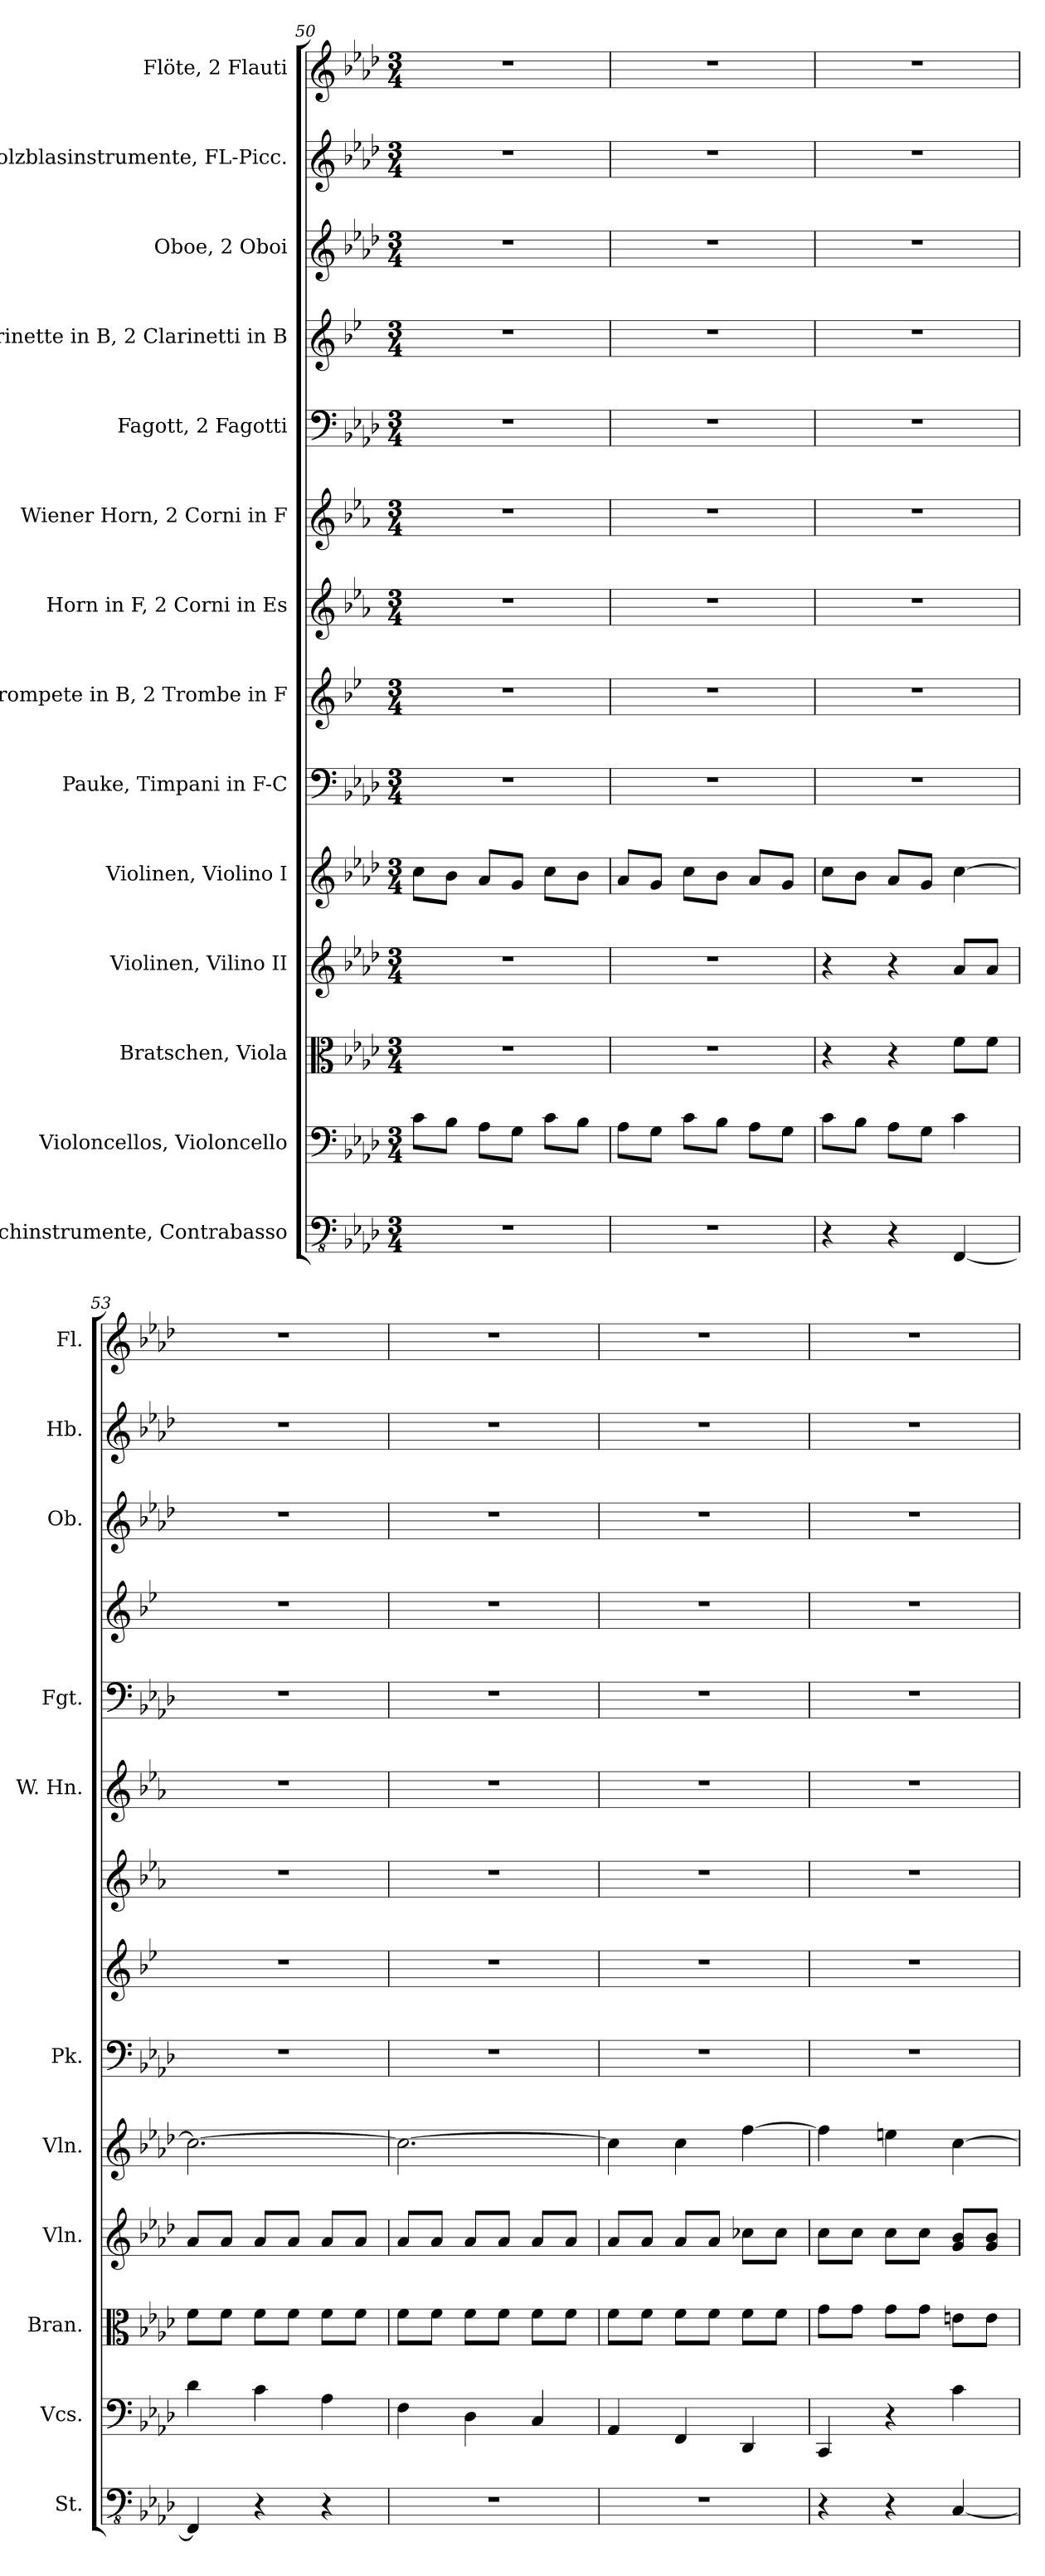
**kern	**kern	**kern	**kern	**kern	**kern	**kern	**kern	**kern	**kern	**kern	**kern	**kern	**kern
*part14	*part13	*part12	*part11	*part10	*part9	*part8	*part7	*part6	*part5	*part4	*part3	*part2	*part1
*staff14	*staff13	*staff12	*staff11	*staff10	*staff9	*staff8	*staff7	*staff6	*staff5	*staff4	*staff3	*staff2	*staff1
*I"Streichinstrumente, Contrabasso	*I"Violoncellos, Violoncello	*I"Bratschen, Viola	*I"Violinen, Vilino II	*I"Violinen, Violino I	*I"Pauke, Timpani in F-C	*I"Trompete in B, 2 Trombe in F	*I"Horn in F, 2 Corni in Es	*I"Wiener Horn, 2 Corni in F	*I"Fagott, 2 Fagotti	*I"Klarinette in B, 2 Clarinetti in B	*I"Oboe, 2 Oboi	*I"Holzblasinstrumente, FL-Picc.	*I"Flöte, 2 Flauti
*I'St.	*I'Vcs.	*I'Bran.	*I'Vln.	*I'Vln.	*I'Pk.	*	*	*I'W. Hn.	*I'Fgt.	*	*I'Ob.	*I'Hb.	*I'Fl.
*clefFv4	*clefF4	*clefC3	*clefG2	*clefG2	*clefF4	*clefG2	*clefG2	*clefG2	*clefF4	*clefG2	*clefG2	*clefG2	*clefG2
*	*	*	*	*	*	*ITrd1c2	*ITrd4c7	*ITrd4c7	*	*ITrd1c2	*	*	*
*k[b-e-a-d-]	*k[b-e-a-d-]	*k[b-e-a-d-]	*k[b-e-a-d-]	*k[b-e-a-d-]	*k[b-e-a-d-]	*k[b-e-a-d-]	*k[b-e-a-d-]	*k[b-e-a-d-]	*k[b-e-a-d-]	*k[b-e-a-d-]	*k[b-e-a-d-]	*k[b-e-a-d-]	*k[b-e-a-d-]
*M3/4	*M3/4	*M3/4	*M3/4	*M3/4	*M3/4	*M3/4	*M3/4	*M3/4	*M3/4	*M3/4	*M3/4	*M3/4	*M3/4
=50	=50	=50	=50	=50	=50	=50	=50	=50	=50	=50	=50	=50	=50
2.r	8c\L	2.r	2.r	8cc\L	2.r	2.r	2.r	2.r	2.r	2.r	2.r	2.r	2.r
.	8B-\J	.	.	8b-\J	.	.	.	.	.	.	.	.	.
.	8A-\L	.	.	8a-/L	.	.	.	.	.	.	.	.	.
.	8G\J	.	.	8g/J	.	.	.	.	.	.	.	.	.
.	8c\L	.	.	8cc\L	.	.	.	.	.	.	.	.	.
.	8B-\J	.	.	8b-\J	.	.	.	.	.	.	.	.	.
=51	=51	=51	=51	=51	=51	=51	=51	=51	=51	=51	=51	=51	=51
2.r	8A-\L	2.r	2.r	8a-/L	2.r	2.r	2.r	2.r	2.r	2.r	2.r	2.r	2.r
.	8G\J	.	.	8g/J	.	.	.	.	.	.	.	.	.
.	8c\L	.	.	8cc\L	.	.	.	.	.	.	.	.	.
.	8B-\J	.	.	8b-\J	.	.	.	.	.	.	.	.	.
.	8A-\L	.	.	8a-/L	.	.	.	.	.	.	.	.	.
.	8G\J	.	.	8g/J	.	.	.	.	.	.	.	.	.
=52	=52	=52	=52	=52	=52	=52	=52	=52	=52	=52	=52	=52	=52
4r	8c\L	4r	4r	8cc\L	2.r	2.r	2.r	2.r	2.r	2.r	2.r	2.r	2.r
.	8B-\J	.	.	8b-\J	.	.	.	.	.	.	.	.	.
4r	8A-\L	4r	4r	8a-/L	.	.	.	.	.	.	.	.	.
.	8G\J	.	.	8g/J	.	.	.	.	.	.	.	.	.
[4FFF/	4c\	8f\L	8a-/L	[4cc\	.	.	.	.	.	.	.	.	.
.	.	8f\J	8a-/J	.	.	.	.	.	.	.	.	.	.
=53	=53	=53	=53	=53	=53	=53	=53	=53	=53	=53	=53	=53	=53
4FFF/]	4d-\	8f\L	8a-/L	2.cc\_	2.r	2.r	2.r	2.r	2.r	2.r	2.r	2.r	2.r
.	.	8f\J	8a-/J	.	.	.	.	.	.	.	.	.	.
4r	4c\	8f\L	8a-/L	.	.	.	.	.	.	.	.	.	.
.	.	8f\J	8a-/J	.	.	.	.	.	.	.	.	.	.
4r	4A-\	8f\L	8a-/L	.	.	.	.	.	.	.	.	.	.
.	.	8f\J	8a-/J	.	.	.	.	.	.	.	.	.	.
!!LO:PB:g=z
=54	=54	=54	=54	=54	=54	=54	=54	=54	=54	=54	=54	=54	=54
2.r	4F\	8f\L	8a-/L	2.cc\_	2.r	2.r	2.r	2.r	2.r	2.r	2.r	2.r	2.r
.	.	8f\J	8a-/J	.	.	.	.	.	.	.	.	.	.
.	4D-\	8f\L	8a-/L	.	.	.	.	.	.	.	.	.	.
.	.	8f\J	8a-/J	.	.	.	.	.	.	.	.	.	.
.	4C/	8f\L	8a-/L	.	.	.	.	.	.	.	.	.	.
.	.	8f\J	8a-/J	.	.	.	.	.	.	.	.	.	.
=55	=55	=55	=55	=55	=55	=55	=55	=55	=55	=55	=55	=55	=55
2.r	4AA-/	8f\L	8a-/L	4cc\]	2.r	2.r	2.r	2.r	2.r	2.r	2.r	2.r	2.r
.	.	8f\J	8a-/J	.	.	.	.	.	.	.	.	.	.
.	4FF/	8f\L	8a-/L	4cc\	.	.	.	.	.	.	.	.	.
.	.	8f\J	8a-/J	.	.	.	.	.	.	.	.	.	.
.	4DD-/	8f\L	8cc-X\L	[4ff\	.	.	.	.	.	.	.	.	.
.	.	8f\J	8cc-\J	.	.	.	.	.	.	.	.	.	.
=56	=56	=56	=56	=56	=56	=56	=56	=56	=56	=56	=56	=56	=56
4r	4CC/	8g\L	8cc\L	4ff\]	2.r	2.r	2.r	2.r	2.r	2.r	2.r	2.r	2.r
.	.	8g\J	8cc\J	.	.	.	.	.	.	.	.	.	.
4r	4r	8g\L	8cc\L	4een\	.	.	.	.	.	.	.	.	.
.	.	8g\J	8cc\J	.	.	.	.	.	.	.	.	.	.
[4CC/	4c\	8en\L	8g/ 8b-/L	[4cc\	.	.	.	.	.	.	.	.	.
.	.	8e\J	8g/ 8b-/J	.	.	.	.	.	.	.	.	.	.
=	=	=	=	=	=	=	=	=	=	=	=	=	=
*-	*-	*-	*-	*-	*-	*-	*-	*-	*-	*-	*-	*-	*-
